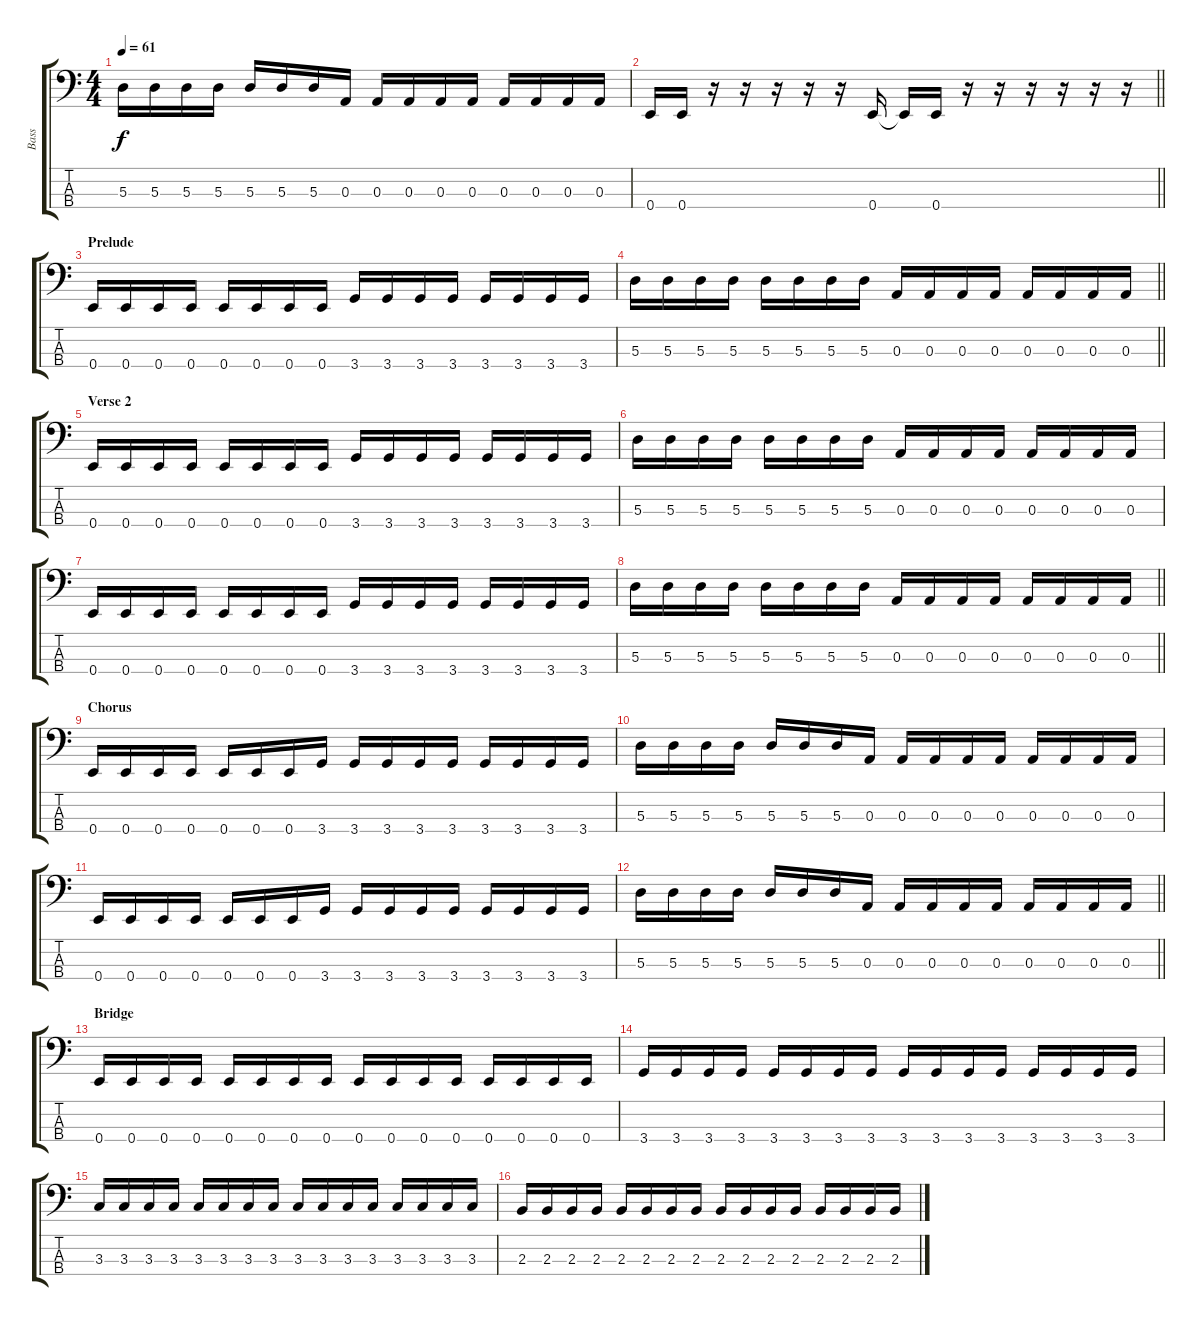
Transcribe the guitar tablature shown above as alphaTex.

\track ("Bass" "Bass") {instrument electricbassfinger}
\staff {score tabs}
\tuning (G2 D2 A1 E1) {hide}
\ts (4 4)
\tempo 61
\clef f4
\ks c
5.3.16{dy f} 5.3.16 5.3.16 5.3.16 5.3.16 5.3.16 5.3.16 0.3.16 0.3.16 0.3.16 0.3.16 0.3.16 0.3.16 0.3.16 0.3.16 0.3.16 |
\barLineRight lightlight
0.4.16 0.4.16 r.16 r.16 r.16 r.16 r.16 0.4.16 0.4{t}.16 0.4.16 r.16 r.16 r.16 r.16 r.16 r.16 |
\section ("" "Prelude")
0.4.16 0.4.16 0.4.16 0.4.16 0.4.16 0.4.16 0.4.16 0.4.16 3.4.16 3.4.16 3.4.16 3.4.16 3.4.16 3.4.16 3.4.16 3.4.16 |
\barLineRight lightlight
5.3.16 5.3.16 5.3.16 5.3.16 5.3.16 5.3.16 5.3.16 5.3.16 0.3.16 0.3.16 0.3.16 0.3.16 0.3.16 0.3.16 0.3.16 0.3.16 |
\section ("" "Verse 2")
0.4.16 0.4.16 0.4.16 0.4.16 0.4.16 0.4.16 0.4.16 0.4.16 3.4.16 3.4.16 3.4.16 3.4.16 3.4.16 3.4.16 3.4.16 3.4.16 |
5.3.16 5.3.16 5.3.16 5.3.16 5.3.16 5.3.16 5.3.16 5.3.16 0.3.16 0.3.16 0.3.16 0.3.16 0.3.16 0.3.16 0.3.16 0.3.16 |
0.4.16 0.4.16 0.4.16 0.4.16 0.4.16 0.4.16 0.4.16 0.4.16 3.4.16 3.4.16 3.4.16 3.4.16 3.4.16 3.4.16 3.4.16 3.4.16 |
\barLineRight lightlight
5.3.16 5.3.16 5.3.16 5.3.16 5.3.16 5.3.16 5.3.16 5.3.16 0.3.16 0.3.16 0.3.16 0.3.16 0.3.16 0.3.16 0.3.16 0.3.16 |
\section ("" "Chorus")
0.4.16 0.4.16 0.4.16 0.4.16 0.4.16 0.4.16 0.4.16 3.4.16 3.4.16 3.4.16 3.4.16 3.4.16 3.4.16 3.4.16 3.4.16 3.4.16 |
5.3.16 5.3.16 5.3.16 5.3.16 5.3.16 5.3.16 5.3.16 0.3.16 0.3.16 0.3.16 0.3.16 0.3.16 0.3.16 0.3.16 0.3.16 0.3.16 |
0.4.16 0.4.16 0.4.16 0.4.16 0.4.16 0.4.16 0.4.16 3.4.16 3.4.16 3.4.16 3.4.16 3.4.16 3.4.16 3.4.16 3.4.16 3.4.16 |
\barLineRight lightlight
5.3.16 5.3.16 5.3.16 5.3.16 5.3.16 5.3.16 5.3.16 0.3.16 0.3.16 0.3.16 0.3.16 0.3.16 0.3.16 0.3.16 0.3.16 0.3.16 |
\section ("" "Bridge")
0.4.16 0.4.16 0.4.16 0.4.16 0.4.16 0.4.16 0.4.16 0.4.16 0.4.16 0.4.16 0.4.16 0.4.16 0.4.16 0.4.16 0.4.16 0.4.16 |
3.4.16 3.4.16 3.4.16 3.4.16 3.4.16 3.4.16 3.4.16 3.4.16 3.4.16 3.4.16 3.4.16 3.4.16 3.4.16 3.4.16 3.4.16 3.4.16 |
3.3.16 3.3.16 3.3.16 3.3.16 3.3.16 3.3.16 3.3.16 3.3.16 3.3.16 3.3.16 3.3.16 3.3.16 3.3.16 3.3.16 3.3.16 3.3.16 |
2.3.16 2.3.16 2.3.16 2.3.16 2.3.16 2.3.16 2.3.16 2.3.16 2.3.16 2.3.16 2.3.16 2.3.16 2.3.16 2.3.16 2.3.16 2.3.16
